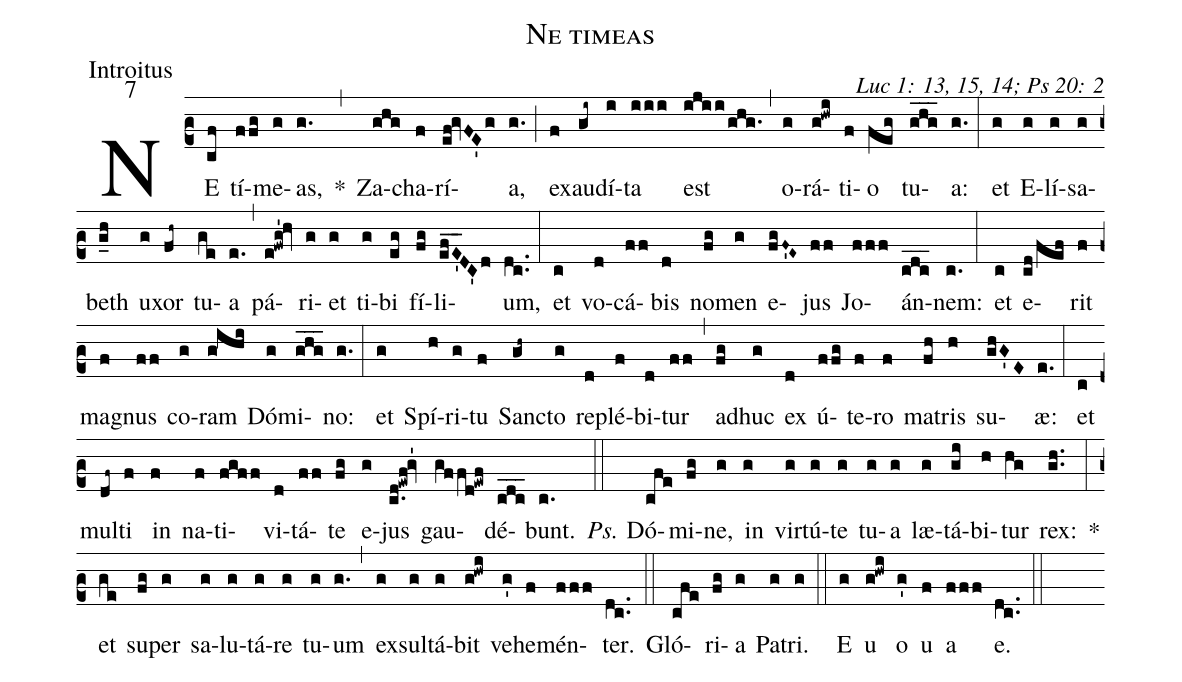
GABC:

name: Ne timeas;
office-part: Introitus;
mode: 7;
commentary: Luc 1: 13, 15, 14; Ps 20: 2;
%%
(c2) NE(cf) tí(ffg)me(g)as,(g.) *(,) Za(ghg)cha(f)rí(ef!gvFE'g)a,(g.) (;) ex(f)au(gi~)dí(i)ta(iii) est(ijii/ghg.) (,) o(g)rá(g!hwi)ti(f)o(feg) tu(ghg___)a:(g.) (:)
et(g) E(g)lí(g)sa(g)beth(g_h) u(g)xor(fh~) tu(ge)a(e.) (,) pá(e!fwg'!hv)ri(g)et(g) ti(g)bi(eg) fí(fg)li(ef_E'_DC'd)um,(dc..) (:)
et(c) vo(d)cá(ff)bis(d) no(fg)men(g) e(fgF~'E~)jus(ff) Jo(fff)án(cdc___)nem:(c.) (:)
et(c) e(cd/fef)rit(f) ma(f)gnus(ff) co(g)ram(g!ihi) Dó(g)mi(ghg___)no:(g.) (:)
et(g) Spí(h)ri(g)tu(f) Sanc(gh~)to(g) re(d)plé(f)bi(d)tur(ff) (,) ad(fg)huc(g) ex(d) ú(ffg)te(f)ro(f) ma(fh)tris(h) su(ghG'E)æ:(e.) (:)
et(c) mul(df~)ti(f) in(f) na(f)ti(fgff)vi(d)tá(ff)te(fg) e(g)jus(c.d!ewf!gv'1) gau(gffd!ewf)dé(cdc___)bunt.(c.) (::)
<i>Ps.</i> Dó(cfe)mi(fg)ne,(g) in(g) vir(g)tú(g)te(g) tu(g)a(g) læ(g)tá(gi)bi(h)tur(hg) rex:(gh..) *(:)
et(ge) su(fg)per(g) sa(g)lu(g)tá(g)re(g) tu(g)um(g.) (,) ex(g)sul(g)tá(g)bit(g!hwi) ve(g')he(f)mén(fff)ter.(dc..) (::)
Gló(cfe)ri(fg)a(g) Pa(g)tri.(g) (::)
<eu>E(g) u(g!hwi) o(g') u(f) a(fff) e.</eu>(dc..) (::)
